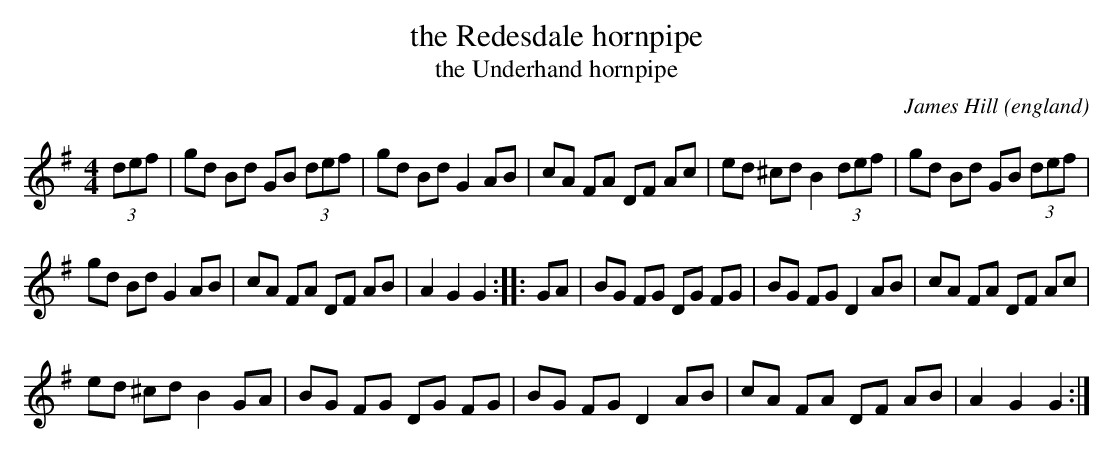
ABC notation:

X:1
T:the Redesdale hornpipe
T:the Underhand hornpipe
O:england
M:4/4
C:James Hill
K:G
(3def |\
gd Bd GB (3def| gd Bd G2 AB |\
cA FA DF Ac | ed ^cd B2 (3def|\
gd Bd GB (3def |
gd Bd G2 AB | \
cA FA DF AB | A2 G2 G2 :: GA |\
BG FG DG FG | BG FG D2 AB | \
cA FA DF Ac |
ed ^cd B2 GA | \
BG FG DG FG | BG FG D2 AB |\
cA FA DF AB | A2 G2 G2 :|
